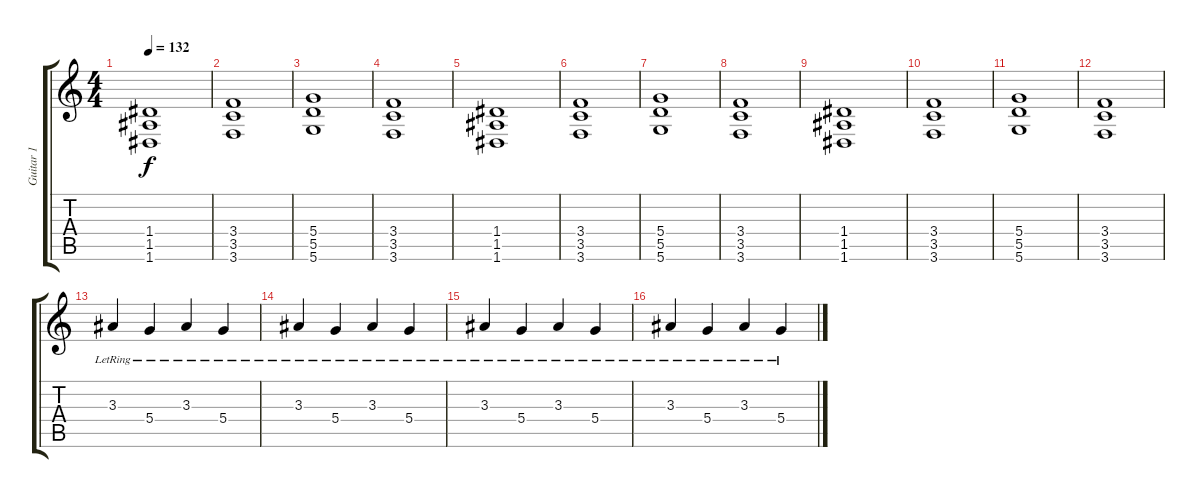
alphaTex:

\track ("Guitar 1" "Guitar 1") {instrument electricguitarclean}
\staff {score tabs}
\tuning (E4 B3 G3 D3 A2 D2) {hide}
\ts (4 4)
\tempo 132
\clef g2
\ks c
(1.4 1.5 1.6).1{dy f} |
(3.4 3.5 3.6).1 |
(5.4 5.5 5.6).1 |
(3.4 3.5 3.6).1 |
(1.4 1.5 1.6).1 |
(3.4 3.5 3.6).1 |
(5.4 5.5 5.6).1 |
(3.4 3.5 3.6).1 |
(1.4 1.5 1.6).1{volume 7} |
(3.4 3.5 3.6).1 |
(5.4 5.5 5.6).1 |
(3.4 3.5 3.6).1 |
3.3{lr}.4{volume 16 instrument electricguitarclean} 5.4{lr}.4 3.3{lr}.4 5.4{lr}.4 |
3.3{lr}.4 5.4{lr}.4 3.3{lr}.4 5.4{lr}.4 |
3.3{lr}.4 5.4{lr}.4 3.3{lr}.4 5.4{lr}.4 |
3.3{lr}.4 5.4{lr}.4 3.3{lr}.4 5.4{lr}.4
